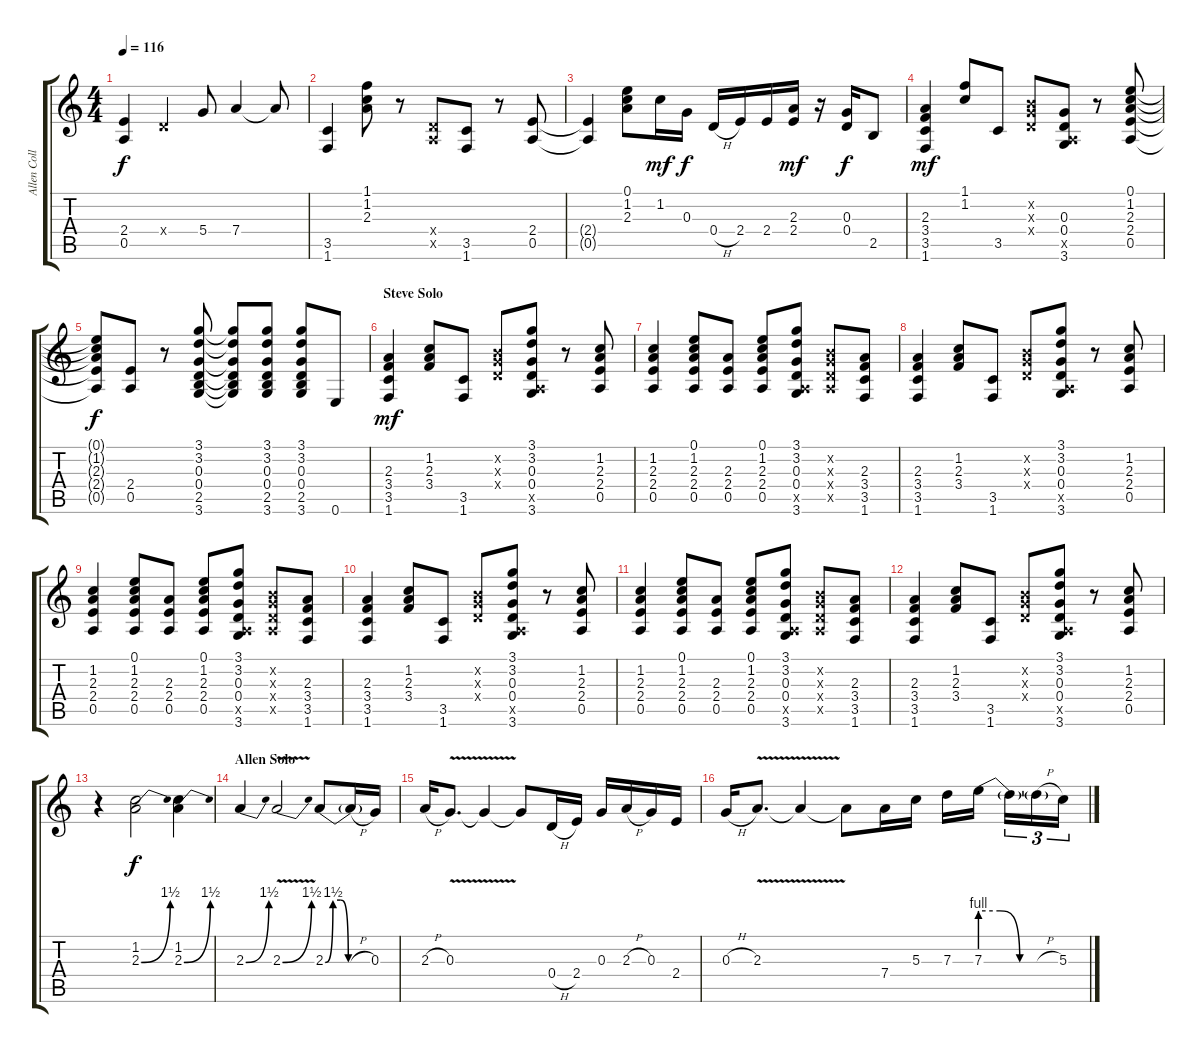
\track ("Allen Collins" "Allen Coll") {instrument overdrivenguitar}
\staff {score tabs}
\tuning (E4 B3 G3 D3 A2 E2) {hide}
\ts (4 4)
\tempo 116
\clef g2
\ks c
(2.4{t} 0.5{t}).4{dy f} 0.4{x}.4 5.4.8 7.4.4 7.4{t}.8 |
(3.5 1.6).4 (1.1 1.2 2.3).8 r.8 (0.4{x} 0.5{x}).8 (3.5 1.6).8 r.8 (2.4 0.5).8 |
(2.4{t} 0.5{t}).4 (0.1 1.2 2.3).8 1.2.16{dy mf} 0.3.16{dy f} 0.4{h}.16 2.4.16 2.4.16 (2.3 2.4).16{dy mf} r.16 (0.3 0.4).16{dy f} 2.5.8 |
(2.3 3.4 3.5 1.6).4{dy mf} (1.1 1.2).8 3.5.8 (0.2{x} 0.3{x} 0.4{x}).8 (0.3 0.4 0.5{x} 3.6).8 r.8 (0.1 1.2 2.3 2.4 0.5).8 |
(0.1{t} 1.2{t} 2.3{t} 2.4{t} 0.5{t}).8{dy f} (2.4 0.5).8 r.8 (3.1 3.2 0.3 0.4 2.5 3.6).8 (3.1{t} 3.2{t} 0.3{t} 0.4{t} 2.5{t} 3.6{t}).8 (3.1 3.2 0.3 0.4 2.5 3.6).8 (3.1 3.2 0.3 0.4 2.5 3.6).8 0.6.8 |
\section ("" "Steve Solo")
(2.3 3.4 3.5 1.6).4{dy mf} (1.2 2.3 3.4).8 (3.5 1.6).8 (0.2{x} 0.3{x} 0.4{x}).8 (3.1 3.2 0.3 0.4 0.5{x} 3.6).8 r.8 (1.2 2.3 2.4 0.5).8 |
(1.2 2.3 2.4 0.5).4 (0.1 1.2 2.3 2.4 0.5).8 (2.3 2.4 0.5).8 (0.1 1.2 2.3 2.4 0.5).8 (3.1 3.2 0.3 0.4 0.5{x} 3.6).8 (0.2{x} 0.3{x} 0.4{x} 0.5{x}).8 (2.3 3.4 3.5 1.6).8 |
(2.3 3.4 3.5 1.6).4 (1.2 2.3 3.4).8 (3.5 1.6).8 (0.2{x} 0.3{x} 0.4{x}).8 (3.1 3.2 0.3 0.4 0.5{x} 3.6).8 r.8 (1.2 2.3 2.4 0.5).8 |
(1.2 2.3 2.4 0.5).4 (0.1 1.2 2.3 2.4 0.5).8 (2.3 2.4 0.5).8 (0.1 1.2 2.3 2.4 0.5).8 (3.1 3.2 0.3 0.4 0.5{x} 3.6).8 (0.2{x} 0.3{x} 0.4{x} 0.5{x}).8 (2.3 3.4 3.5 1.6).8 |
(2.3 3.4 3.5 1.6).4 (1.2 2.3 3.4).8 (3.5 1.6).8 (0.2{x} 0.3{x} 0.4{x}).8 (3.1 3.2 0.3 0.4 0.5{x} 3.6).8 r.8 (1.2 2.3 2.4 0.5).8 |
(1.2 2.3 2.4 0.5).4 (0.1 1.2 2.3 2.4 0.5).8 (2.3 2.4 0.5).8 (0.1 1.2 2.3 2.4 0.5).8 (3.1 3.2 0.3 0.4 0.5{x} 3.6).8 (0.2{x} 0.3{x} 0.4{x} 0.5{x}).8 (2.3 3.4 3.5 1.6).8 |
(2.3 3.4 3.5 1.6).4 (1.2 2.3 3.4).8 (3.5 1.6).8 (0.2{x} 0.3{x} 0.4{x}).8 (3.1 3.2 0.3 0.4 0.5{x} 3.6).8 r.8 (1.2 2.3 2.4 0.5).8 |
r.4 (1.2 2.3{be (bend 0 0 60 6)}).2{dy f} (1.2 2.3{be (bend 0 0 60 6)}).4 |
\section ("" "Allen Solo")
2.3{be (bend 0 0 60 6)}.4 2.3{be (bend 0 0 60 6) v}.2 2.3{be (custom 0 0 10 6 20 6 30 0 60 0)}.8 2.3{h t}.16 0.3.16 |
2.3{h}.16 0.3{v}.8{d} 0.3{t}.4 0.3{t}.8 0.4{h}.16 2.4.16 0.3.16 2.3{h}.16 0.3.16 2.4.16 |
0.3{h}.16 2.3{v}.8{d} 2.3{t}.4 2.3{t}.8 7.4{ss}.16 5.3.16 7.3.16 7.3{be (custom 0 4 15 4 30 0 60 0)}.16 7.3{t}.16{tu (3 2)} 7.3{h t}.16{tu (3 2)} 5.3.16{tu (3 2)}
